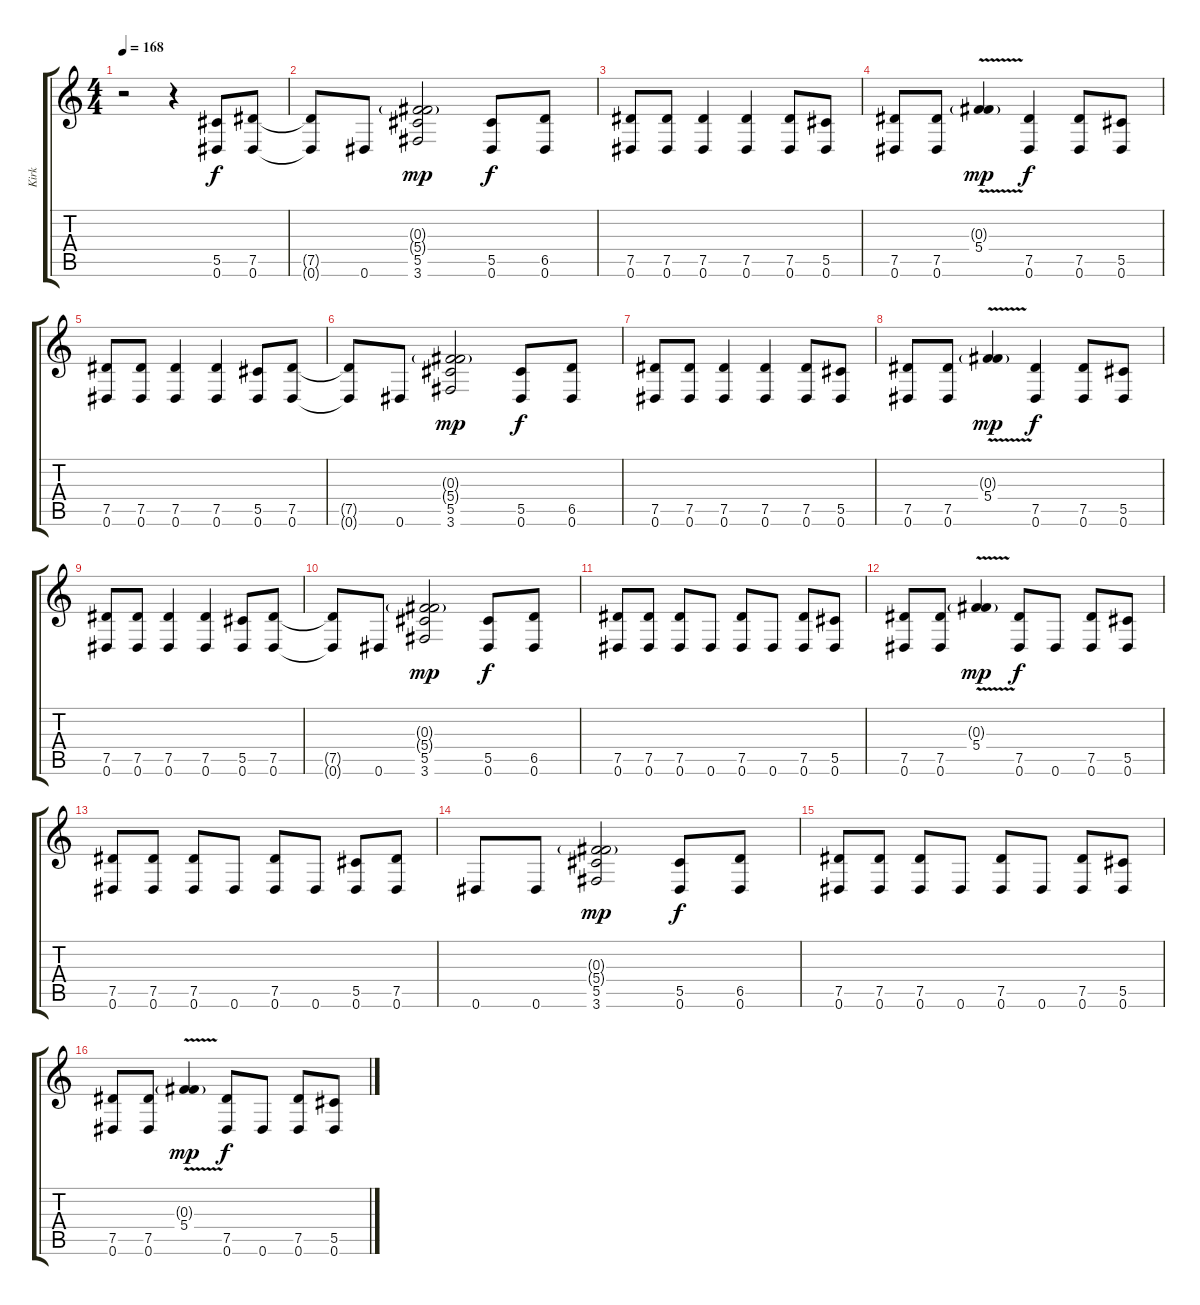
\track ("Kirk" "Kirk") {instrument distortionguitar}
\staff {score tabs}
\tuning (Eb4 Bb3 Gb3 Db3 Ab2 Eb2) {hide}
\ts (4 4)
\tempo 168
\clef g2
\ks c
r.2{dy f instrument distortionguitar} r.4 (5.5 0.6).8 (7.5 0.6).8 |
(7.5{t} 0.6{t}).8 0.6.8 (0.3{g} 5.4{g} 5.5 3.6).2{dy mp} (5.5 0.6).8{dy f} (6.5 0.6).8 |
(7.5 0.6).8 (7.5 0.6).8 (7.5 0.6).4 (7.5 0.6).4 (7.5 0.6).8 (5.5 0.6).8 |
(7.5 0.6).8 (7.5 0.6).8 (0.3{v g} 5.4{v}).4{dy mp} (7.5 0.6).4{dy f} (7.5 0.6).8 (5.5 0.6).8 |
(7.5 0.6).8 (7.5 0.6).8 (7.5 0.6).4 (7.5 0.6).4 (5.5 0.6).8 (7.5 0.6).8 |
(7.5{t} 0.6{t}).8 0.6.8 (0.3{g} 5.4{g} 5.5 3.6).2{dy mp} (5.5 0.6).8{dy f} (6.5 0.6).8 |
(7.5 0.6).8 (7.5 0.6).8 (7.5 0.6).4 (7.5 0.6).4 (7.5 0.6).8 (5.5 0.6).8 |
(7.5 0.6).8 (7.5 0.6).8 (0.3{v g} 5.4{v}).4{dy mp} (7.5 0.6).4{dy f} (7.5 0.6).8 (5.5 0.6).8 |
(7.5 0.6).8 (7.5 0.6).8 (7.5 0.6).4 (7.5 0.6).4 (5.5 0.6).8 (7.5 0.6).8 |
(7.5{t} 0.6{t}).8 0.6.8 (0.3{g} 5.4{g} 5.5 3.6).2{dy mp} (5.5 0.6).8{dy f} (6.5 0.6).8 |
(7.5 0.6).8 (7.5 0.6).8 (7.5 0.6).8 0.6.8 (7.5 0.6).8 0.6.8 (7.5 0.6).8 (5.5 0.6).8 |
(7.5 0.6).8 (7.5 0.6).8 (0.3{v g} 5.4{v}).4{dy mp} (7.5 0.6).8{dy f} 0.6.8 (7.5 0.6).8 (5.5 0.6).8 |
(7.5 0.6).8 (7.5 0.6).8 (7.5 0.6).8 0.6.8 (7.5 0.6).8 0.6.8 (5.5 0.6).8 (7.5 0.6).8 |
0.6.8 0.6.8 (0.3{g} 5.4{g} 5.5 3.6).2{dy mp} (5.5 0.6).8{dy f} (6.5 0.6).8 |
(7.5 0.6).8 (7.5 0.6).8 (7.5 0.6).8 0.6.8 (7.5 0.6).8 0.6.8 (7.5 0.6).8 (5.5 0.6).8 |
(7.5 0.6).8 (7.5 0.6).8 (0.3{v g} 5.4{v}).4{dy mp} (7.5 0.6).8{dy f} 0.6.8 (7.5 0.6).8 (5.5 0.6).8
